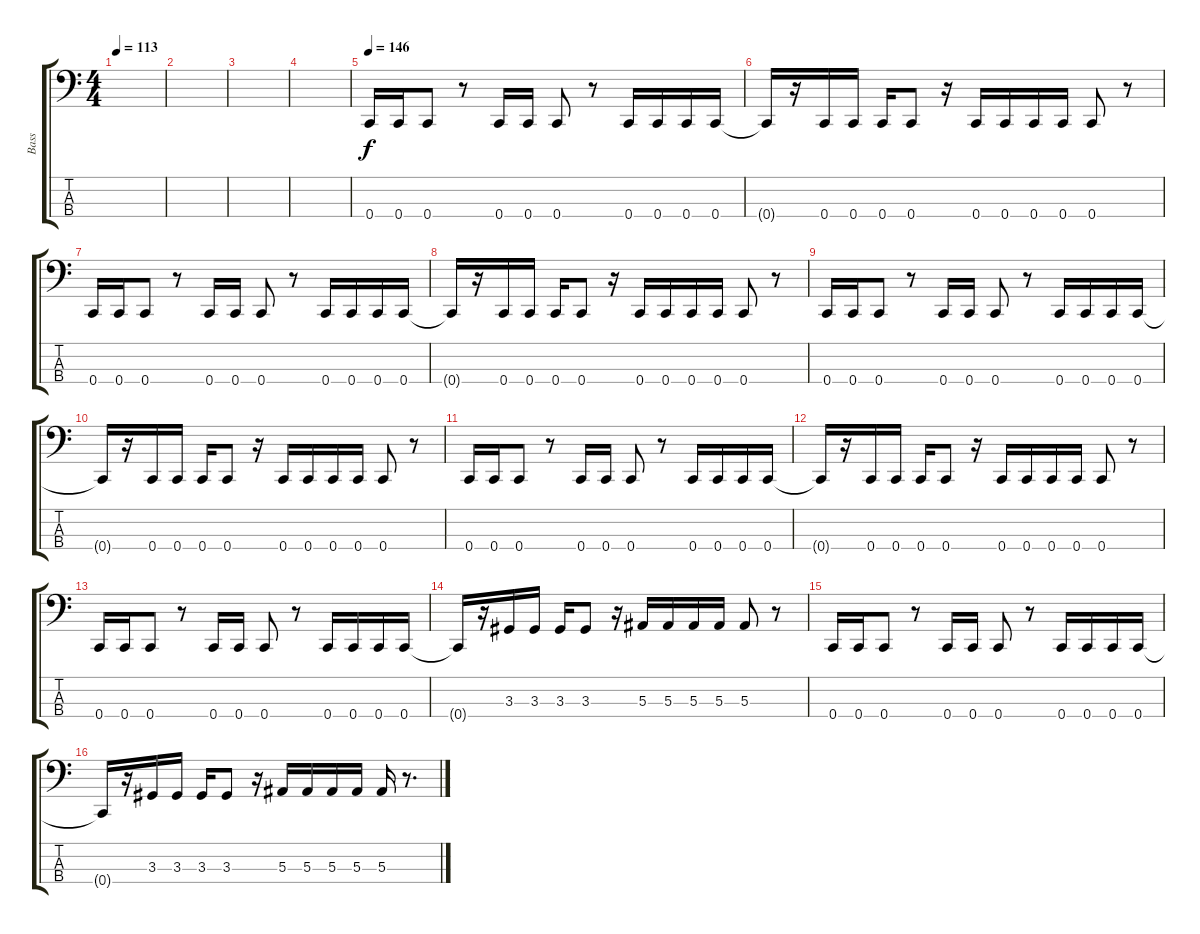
\track ("Bass" "Bass") {instrument electricbasspick}
\staff {score tabs}
\tuning (Eb2 Bb1 F1 C1) {hide}
\ts (4 4)
\tempo 113
\clef f4
\ks c
|
|
|
|
\tempo 146
0.4.16 0.4.16 0.4.8 r.8 0.4.16 0.4.16 0.4.8 r.8 0.4.16 0.4.16 0.4.16 0.4.16 |
0.4{t}.16 r.16 0.4.16 0.4.16 0.4.16 0.4.8 r.16 0.4.16 0.4.16 0.4.16 0.4.16 0.4.8 r.8 |
0.4.16 0.4.16 0.4.8 r.8 0.4.16 0.4.16 0.4.8 r.8 0.4.16 0.4.16 0.4.16 0.4.16 |
0.4{t}.16 r.16 0.4.16 0.4.16 0.4.16 0.4.8 r.16 0.4.16 0.4.16 0.4.16 0.4.16 0.4.8 r.8 |
0.4.16 0.4.16 0.4.8 r.8 0.4.16 0.4.16 0.4.8 r.8 0.4.16 0.4.16 0.4.16 0.4.16 |
0.4{t}.16 r.16 0.4.16 0.4.16 0.4.16 0.4.8 r.16 0.4.16 0.4.16 0.4.16 0.4.16 0.4.8 r.8 |
0.4.16 0.4.16 0.4.8 r.8 0.4.16 0.4.16 0.4.8 r.8 0.4.16 0.4.16 0.4.16 0.4.16 |
0.4{t}.16 r.16 0.4.16 0.4.16 0.4.16 0.4.8 r.16 0.4.16 0.4.16 0.4.16 0.4.16 0.4.8 r.8 |
\section ("" "")
0.4.16 0.4.16 0.4.8 r.8 0.4.16 0.4.16 0.4.8 r.8 0.4.16 0.4.16 0.4.16 0.4.16 |
0.4{t}.16 r.16 3.3.16 3.3.16 3.3.16 3.3.8 r.16 5.3.16 5.3.16 5.3.16 5.3.16 5.3.8 r.8 |
0.4.16 0.4.16 0.4.8 r.8 0.4.16 0.4.16 0.4.8 r.8 0.4.16 0.4.16 0.4.16 0.4.16 |
0.4{t}.16 r.16 3.3.16 3.3.16 3.3.16 3.3.8 r.16 5.3.16 5.3.16 5.3.16 5.3.16 5.3.16 r.8{d}
